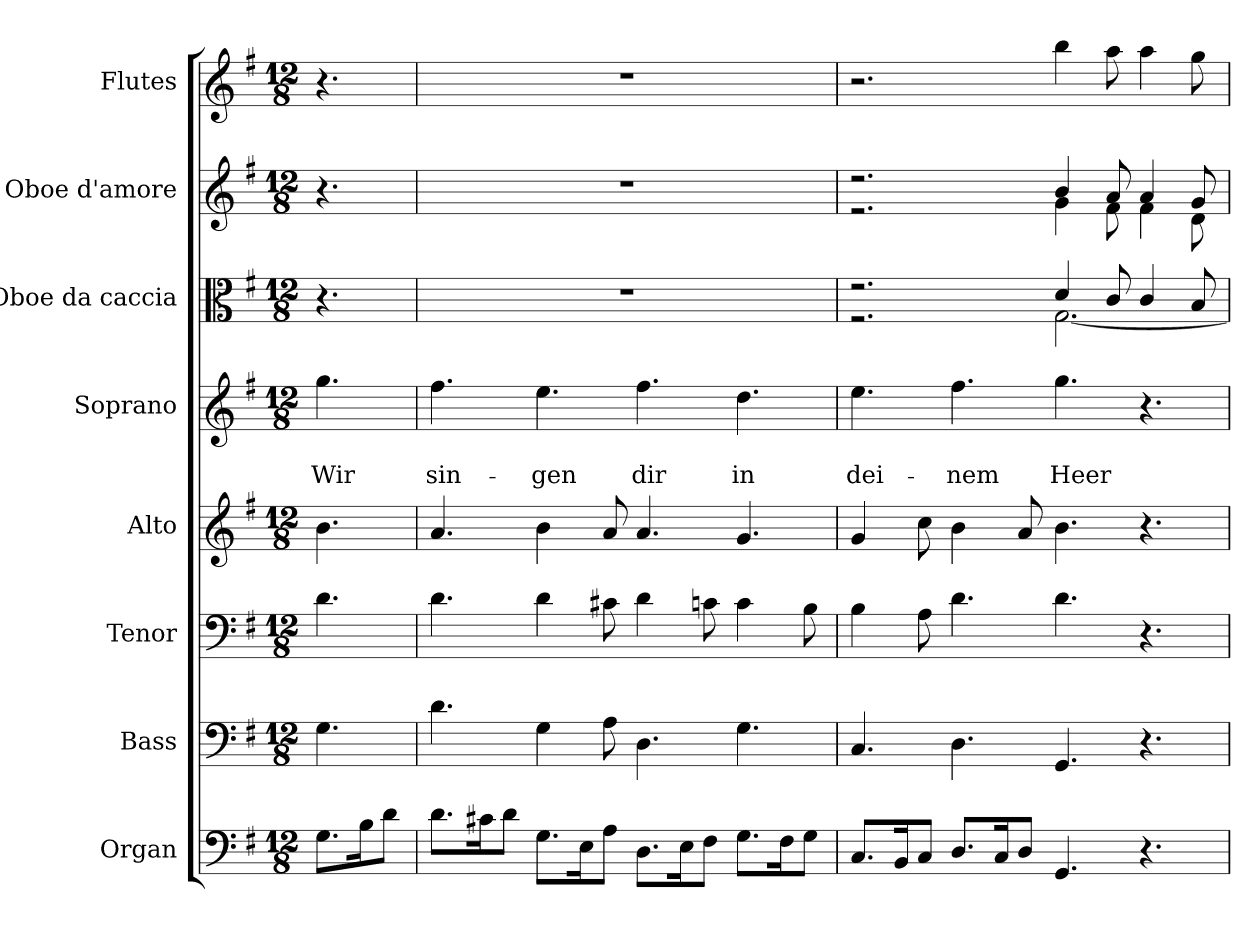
**kern	**kern	**kern	**kern	**kern	**text	**text	**kern	**kern	**kern
*part8	*part7	*part6	*part5	*part4	*part4	*part4	*part3	*part2	*part1
*staff8	*staff7	*staff6	*staff5	*staff4	*staff4	*staff4	*staff3	*staff2	*staff1
*I"Organ	*I"Bass	*I"Tenor	*I"Alto	*I"Soprano	*	*	*I"Oboe da caccia	*I"Oboe d'amore	*I"Flutes
*	*	*	*	*I'Pno	*	*	*	*	*
*clefF4	*clefF4	*clefF4	*clefG2	*clefG2	*	*	*clefC3	*clefG2	*clefG2
*k[f#]	*k[f#]	*k[f#]	*k[f#]	*k[f#]	*	*	*k[f#]	*k[f#]	*k[f#]
*G:	*G:	*G:	*G:	*G:	*	*	*G:	*G:	*G:
*M12/8	*M12/8	*M12/8	*M12/8	*M12/8	*	*	*M12/8	*M12/8	*M12/8
=	=	=	=	=	=	=	=	=	=
8.G\L	4.G\	4.d\	4.b\	4.gg\	.	Wir	4.r	4.r	4.r
16B\k	.	.	.	.	.	.	.	.	.
8d\J	.	.	.	.	.	.	.	.	.
=1	=1	=1	=1	=1	=1	=1	=1	=1	=1
8.d\L	4.d\	4.d\	4.a/	4.ff#\	.	sin-	1.r	1.r	1.r
16c#X\k	.	.	.	.	.	.	.	.	.
8d\J	.	.	.	.	.	.	.	.	.
8.G\L	4G\	4d\	4b\	4.ee\	.	-gen	.	.	.
16E\k	.	.	.	.	.	.	.	.	.
8A\J	8A\	8c#X\	8a/	.	.	.	.	.	.
8.D\L	4.D\	4d\	4.a/	4.ff#\	.	dir	.	.	.
16E\k	.	.	.	.	.	.	.	.	.
8F#\J	.	8cn\	.	.	.	.	.	.	.
8.G\L	4.G\	4c\	4.g/	4.dd\	.	in	.	.	.
16F#\k	.	.	.	.	.	.	.	.	.
8G\J	.	8B\	.	.	.	.	.	.	.
=2	=2	=2	=2	=2	=2	=2	=2	=2	=2
*	*	*	*	*	*	*	*^	*^	*
8.C/L	4.C/	4B\	4g/	4.ee\	.	dei-	2.r	2.r	2.r	2.r	2.r
16BB/k	.	.	.	.	.	.	.	.	.	.	.
8C/J	.	8A\	8cc\	.	.	.	.	.	.	.	.
8.D/L	4.D\	4.d\	4b\	4.ff#\	.	-nem	.	.	.	.	.
16C/k	.	.	.	.	.	.	.	.	.	.	.
8D/J	.	.	8a/	.	.	.	.	.	.	.	.
4.GG/	4.GG/	4.d\	4.b\	4.gg\	.	Heer	4d/	[2.G\	4b/	4g\	4bb\
.	.	.	.	.	.	.	8c/	.	8a/	8f#\	8aa\
4.r	4.r	4.r	4.r	4.r	.	.	4c/	.	4a/	4f#\	4aa\
.	.	.	.	.	.	.	8B/	.	8g/	8d\	8gg\
*	*	*	*	*	*	*	*v	*v	*	*	*
*	*	*	*	*	*	*	*	*v	*v	*
=	=	=	=	=	=	=	=	=	=
*-	*-	*-	*-	*-	*-	*-	*-	*-	*-
